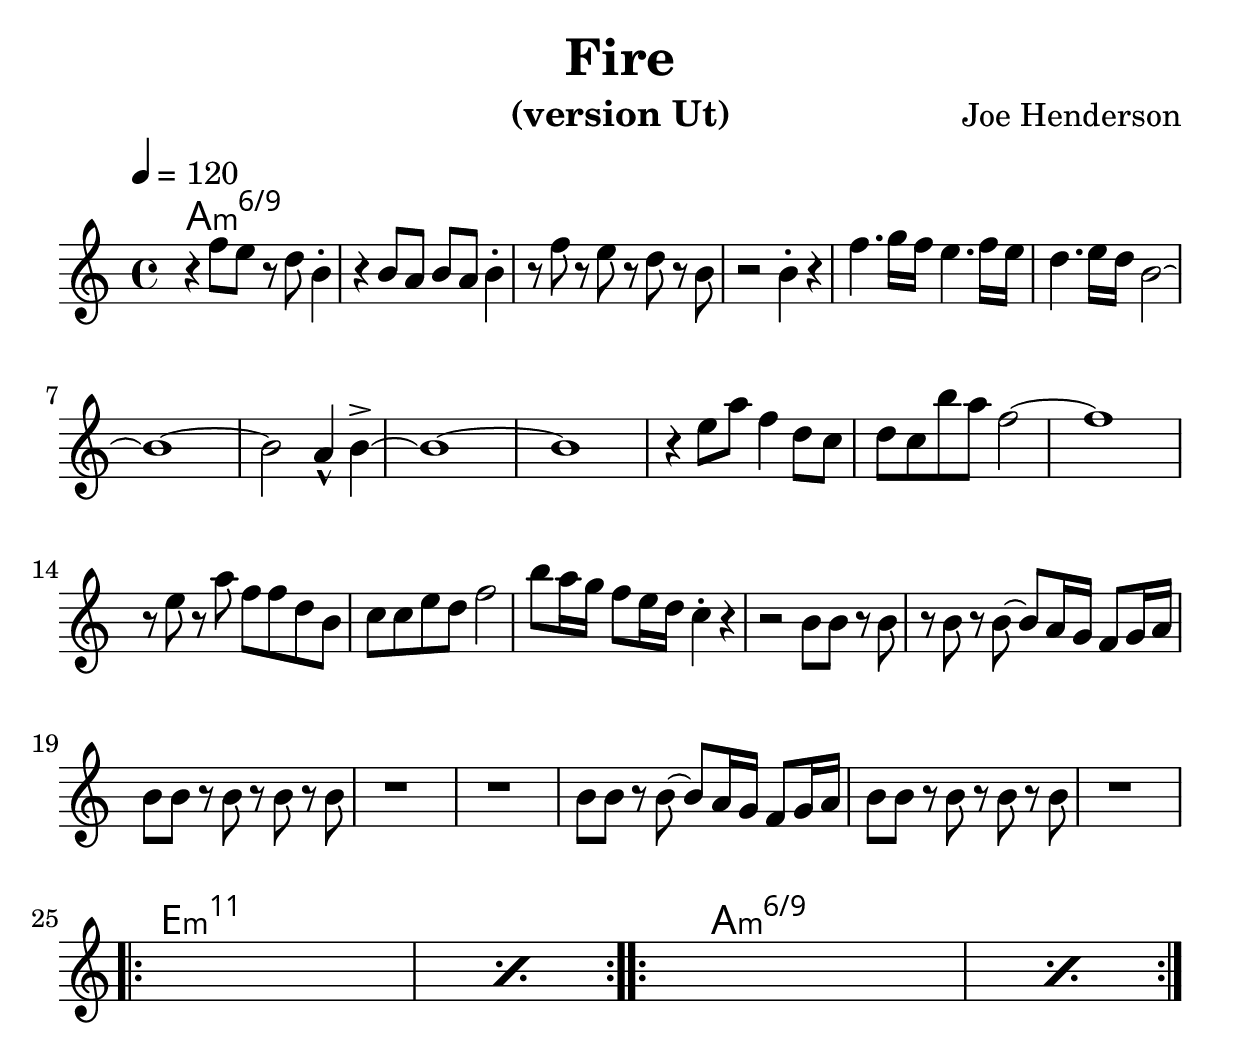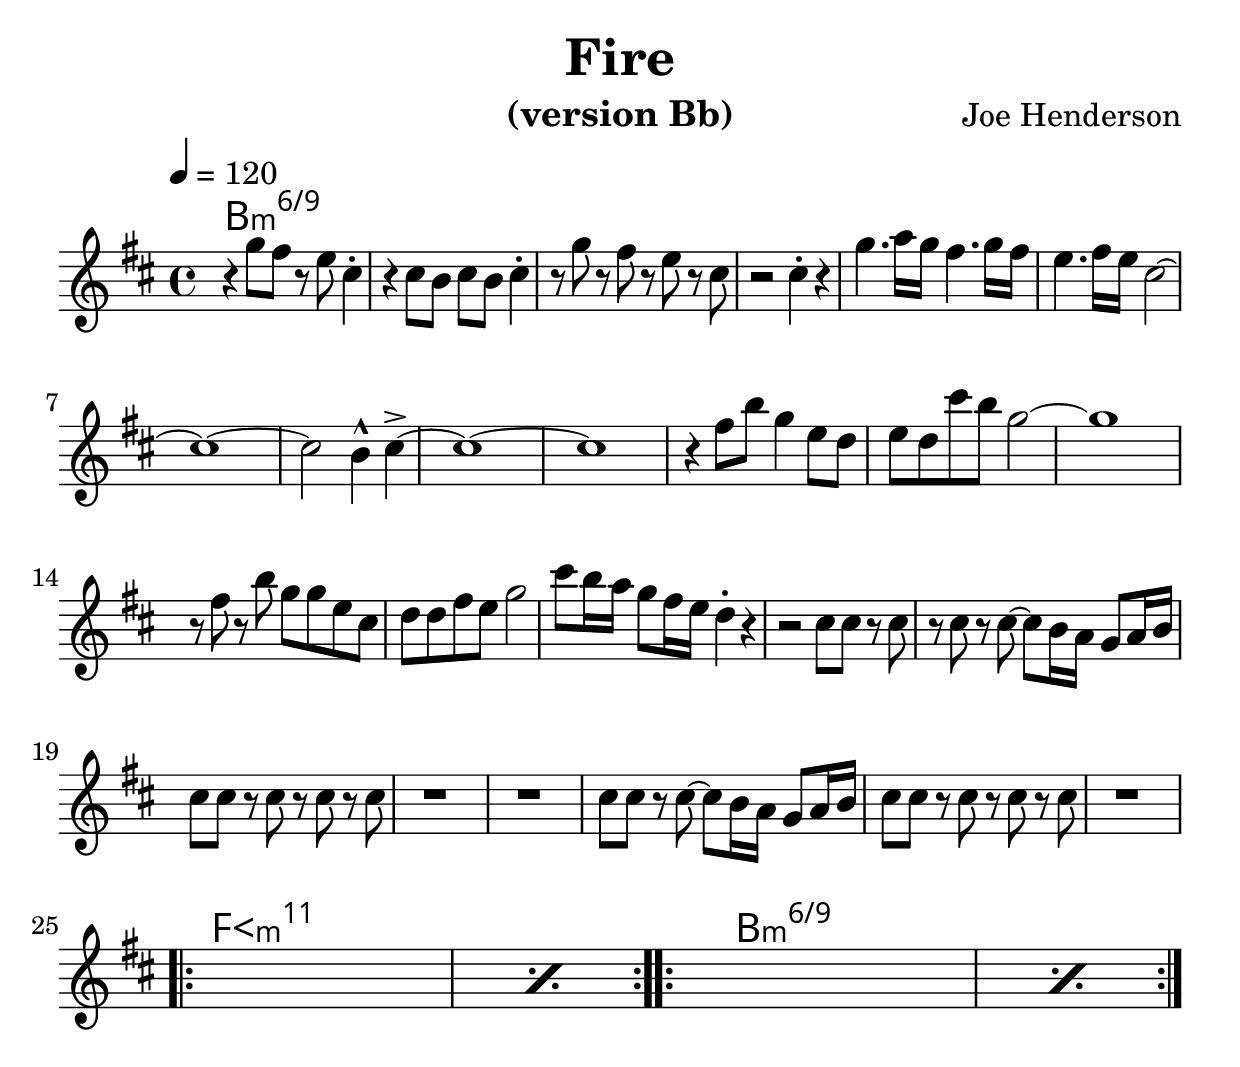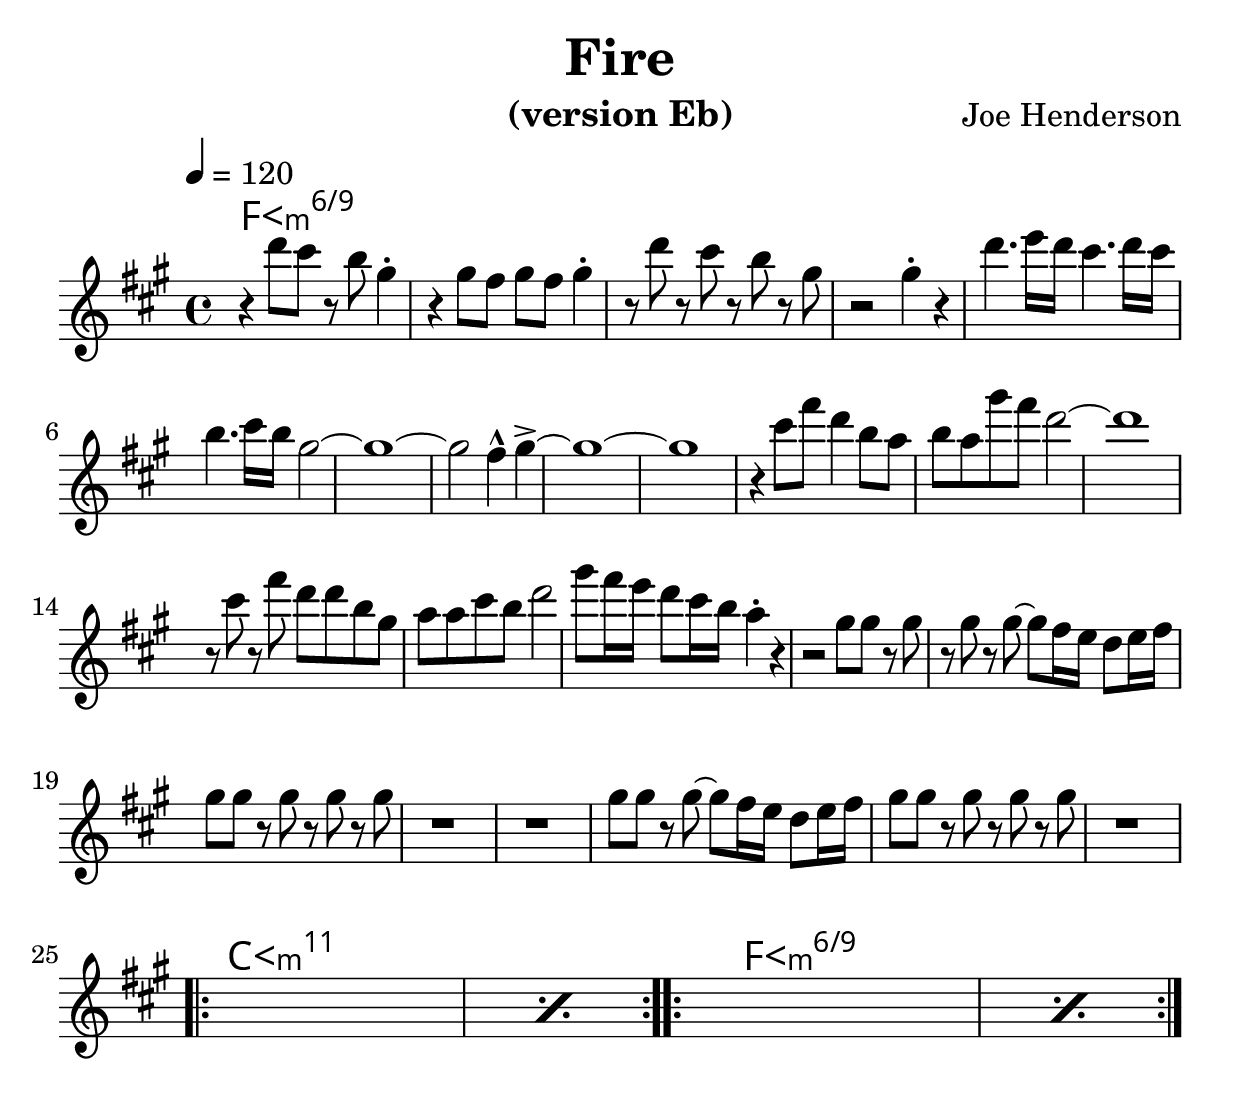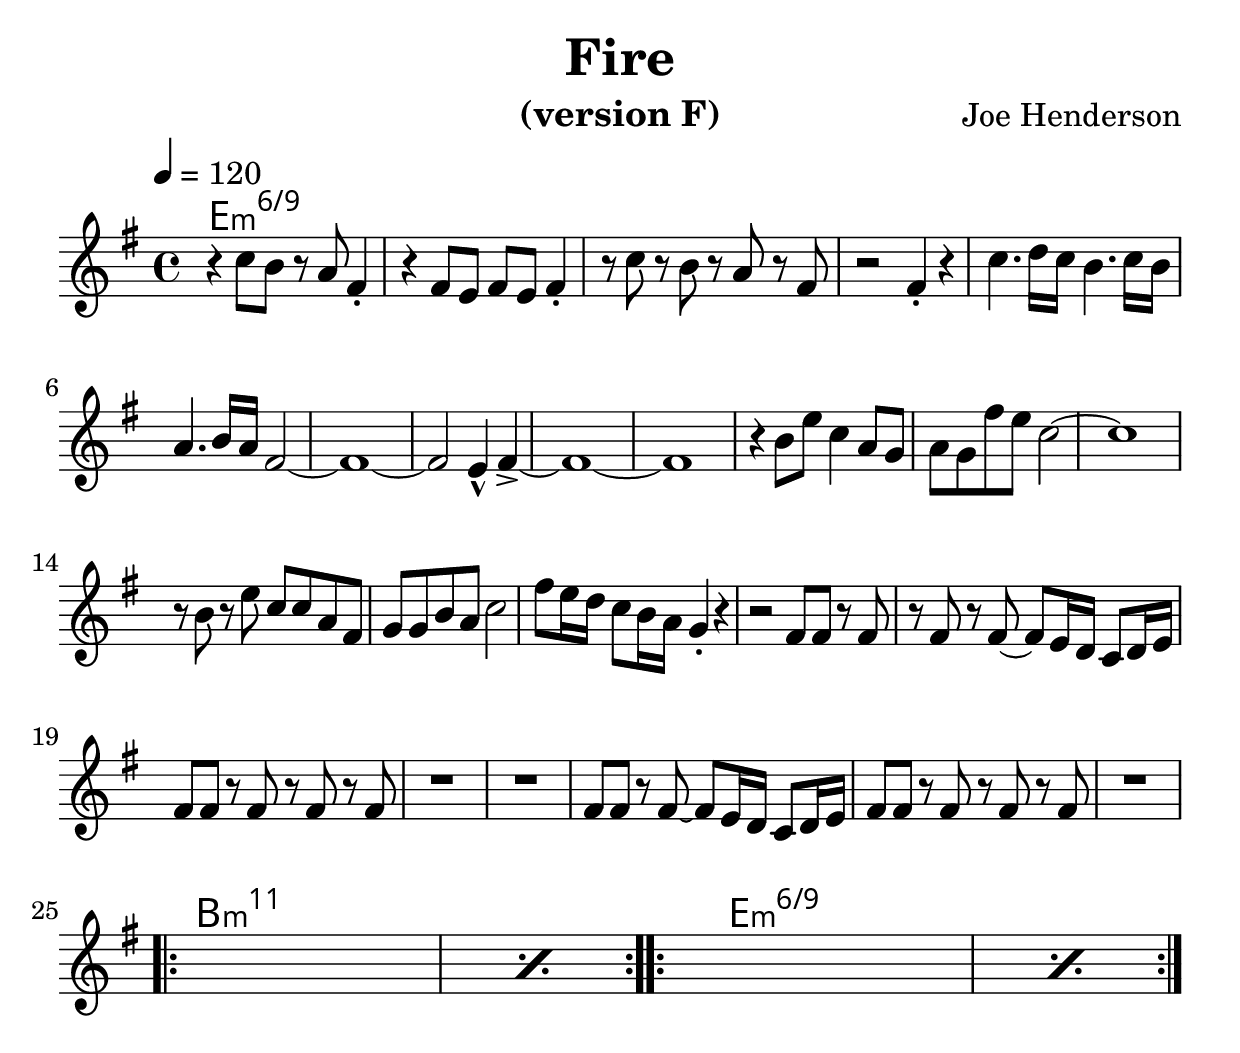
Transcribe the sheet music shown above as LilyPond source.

\version "2.22.0"

#(set-global-staff-size 28)
#(set-default-paper-size "a4")

\include "utils/AccordsJazzDefs.ly"

\paper { indent = 0\cm} 


\header {
	title = "Fire" 
 	composer = "Joe Henderson"
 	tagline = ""

}

accords = \chords {
	\repeat percent 24 {a1:m6.9} \break
	\repeat volta 2 {\repeat percent 2 {e:m11}}
	\repeat volta 2 {\repeat percent 2 {a:m6.9}}
}

theme = \new Staff {
	\time 4/4
	\tempo 4 = 120
	\set Staff.instrumentName = ""
	\set Staff.midiInstrument = "violin"
	\key a \minor
	\clef treble
	\accidentalStyle modern-cautionary
	\relative c'' { 	
 % Type notes here 
\compressEmptyMeasures
r4 f8 e r d b4-.
r b8 a b a b4-.
r8 f' r e r d r b
r2 b4-. r
f'4. g16 f e4. f16 e
d4. e16 d b2~
b1~
b2 a4-^ b->~
b1~
b
r4 e8 a f4 d8 c
d c b' a f2~
f1
r8 e r a f f d b
c c e d f2
b8 a16 g f8 e16 d c4-. r
r2 b8 b r b
r b r b~ b a16 g f8 g16 a
b8 b r b r b r b
r1
r1
b8 b r b~ b a16 g f8 g16 a
b8 b r b r b r b
r1 %\bar"||" 
\break

\repeat volta 2 {\repeat percent 2 {s1}}
\repeat volta 2 {\repeat percent 2 {s1}}

}}


\include "utils/books.ly"